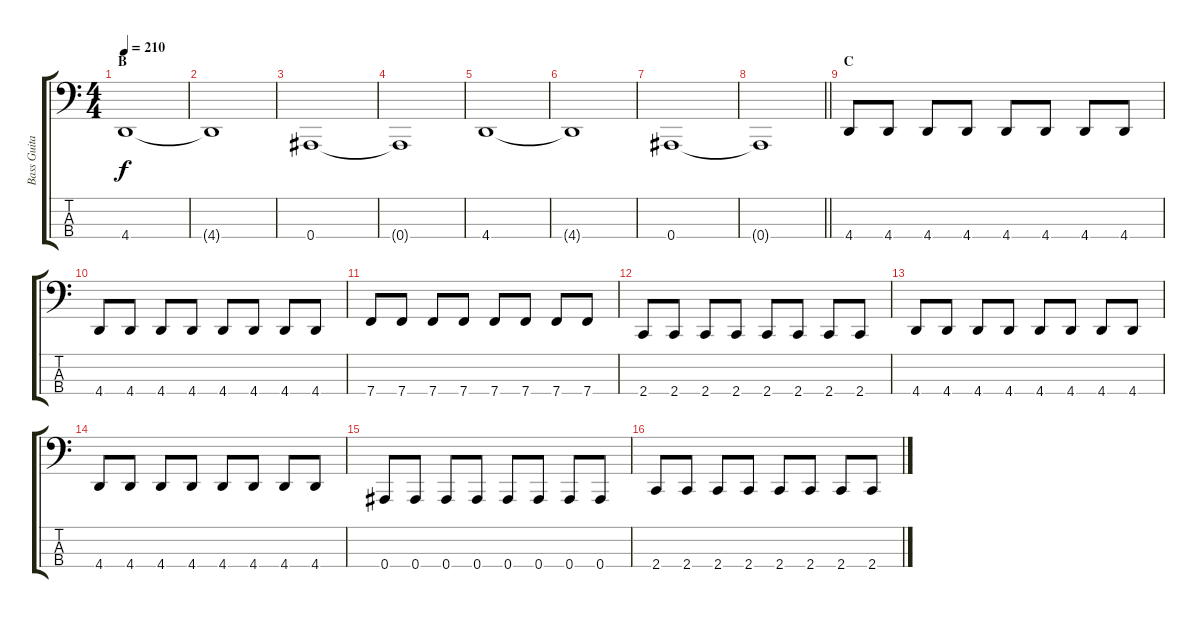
\track ("Bass Guitar: John Kis Gyevi" "Bass Guita") {instrument electricbasspick}
\staff {score tabs}
\tuning (Eb2 Bb1 F1 Bb0) {hide}
\ts (4 4)
\section ("" "B")
\tempo 210
\clef f4
\ks c
4.4.1{dy f} |
4.4{t}.1 |
0.4.1 |
0.4{t}.1 |
4.4.1 |
4.4{t}.1 |
0.4.1 |
\barLineRight lightlight
0.4{t}.1 |
\section ("" "C")
4.4.8 4.4.8 4.4.8 4.4.8 4.4.8 4.4.8 4.4.8 4.4.8 |
4.4.8 4.4.8 4.4.8 4.4.8 4.4.8 4.4.8 4.4.8 4.4.8 |
7.4.8 7.4.8 7.4.8 7.4.8 7.4.8 7.4.8 7.4.8 7.4.8 |
2.4.8 2.4.8 2.4.8 2.4.8 2.4.8 2.4.8 2.4.8 2.4.8 |
4.4.8 4.4.8 4.4.8 4.4.8 4.4.8 4.4.8 4.4.8 4.4.8 |
4.4.8 4.4.8 4.4.8 4.4.8 4.4.8 4.4.8 4.4.8 4.4.8 |
0.4.8 0.4.8 0.4.8 0.4.8 0.4.8 0.4.8 0.4.8 0.4.8 |
2.4.8 2.4.8 2.4.8 2.4.8 2.4.8 2.4.8 2.4.8 2.4.8
